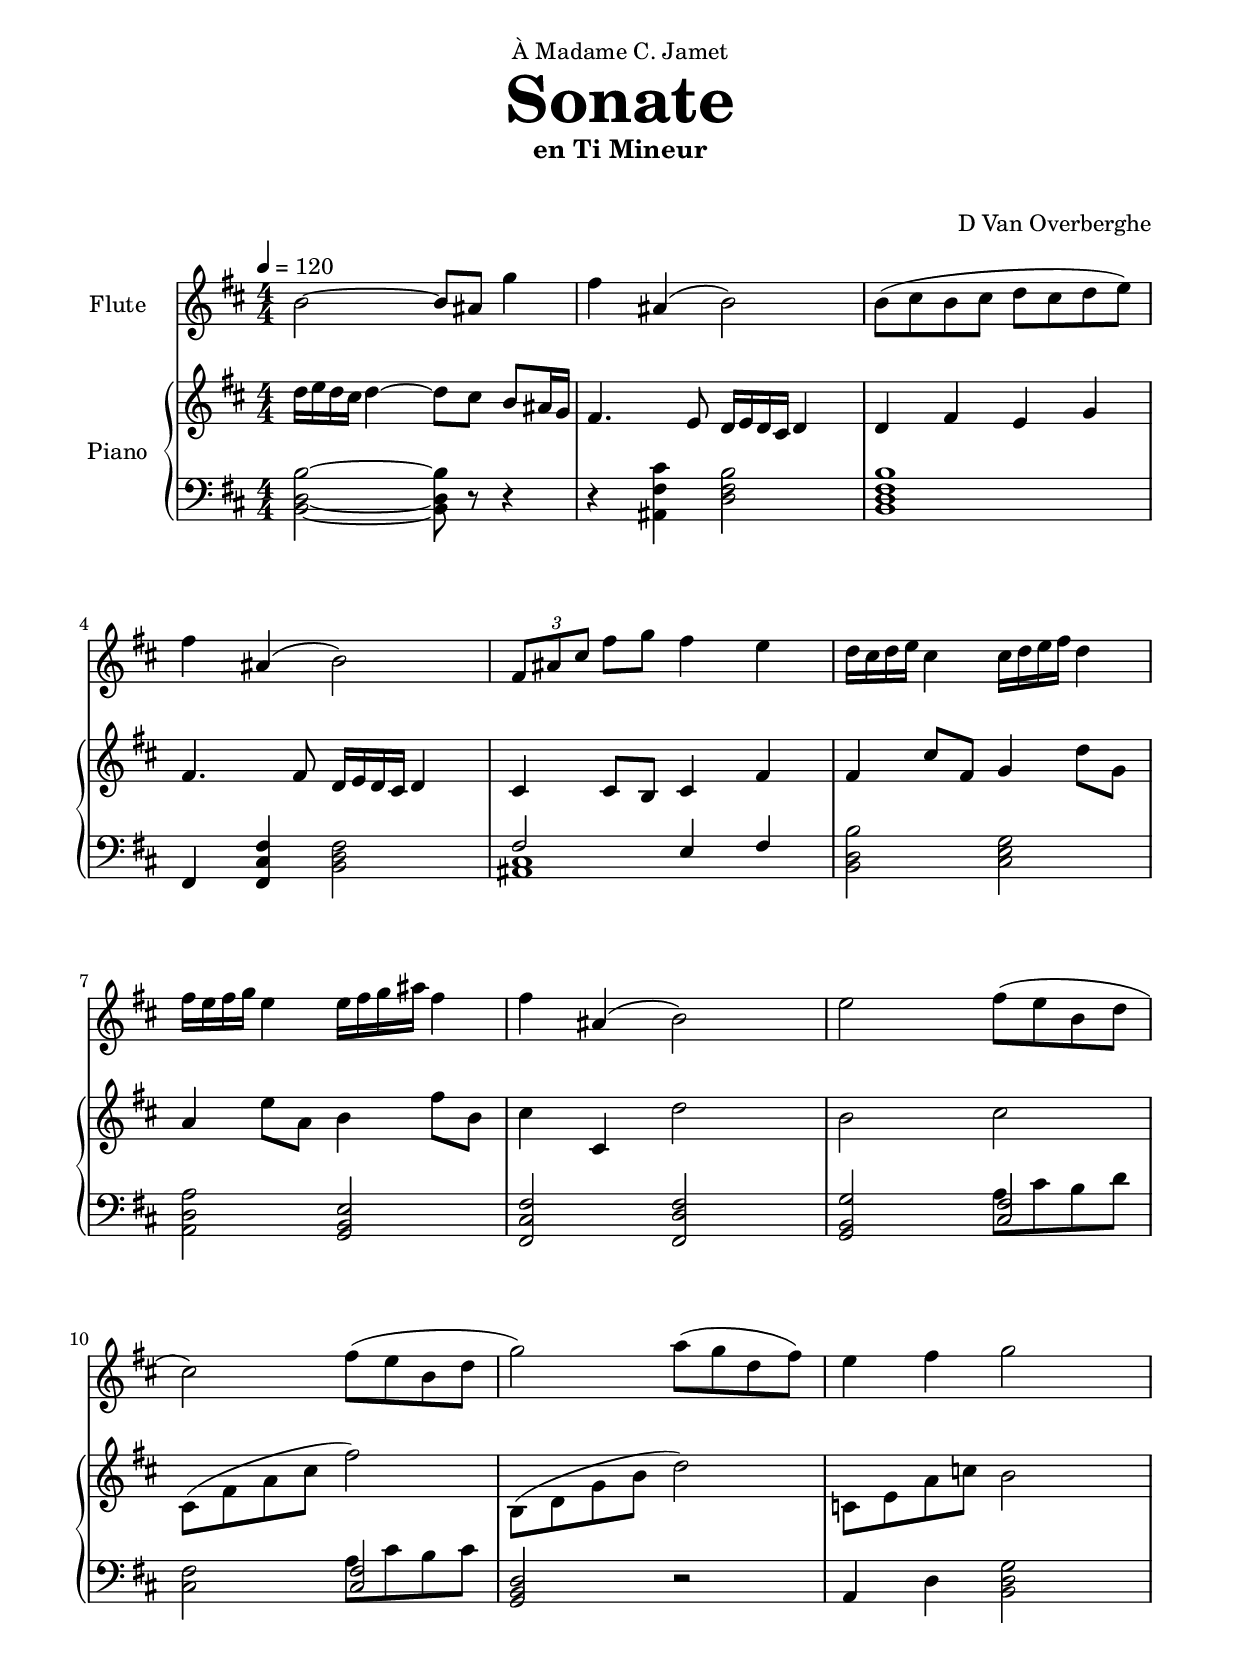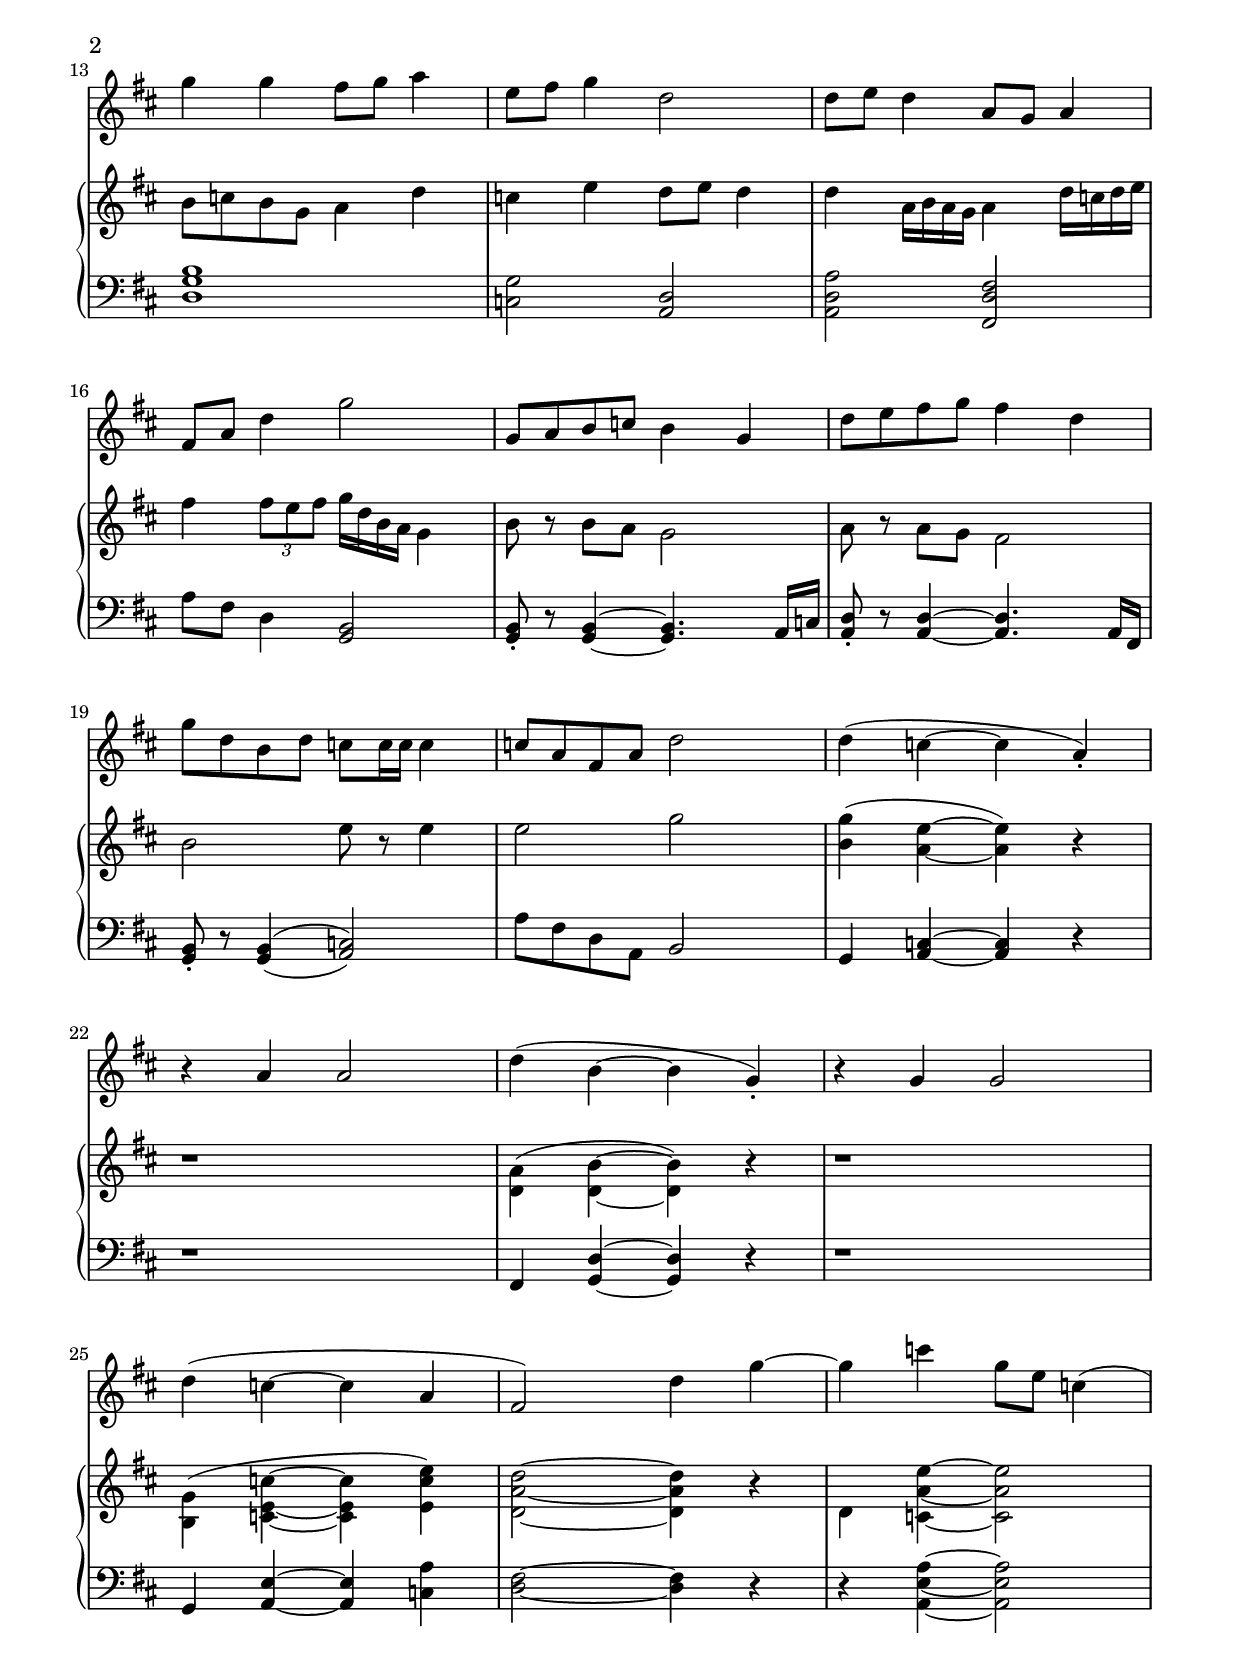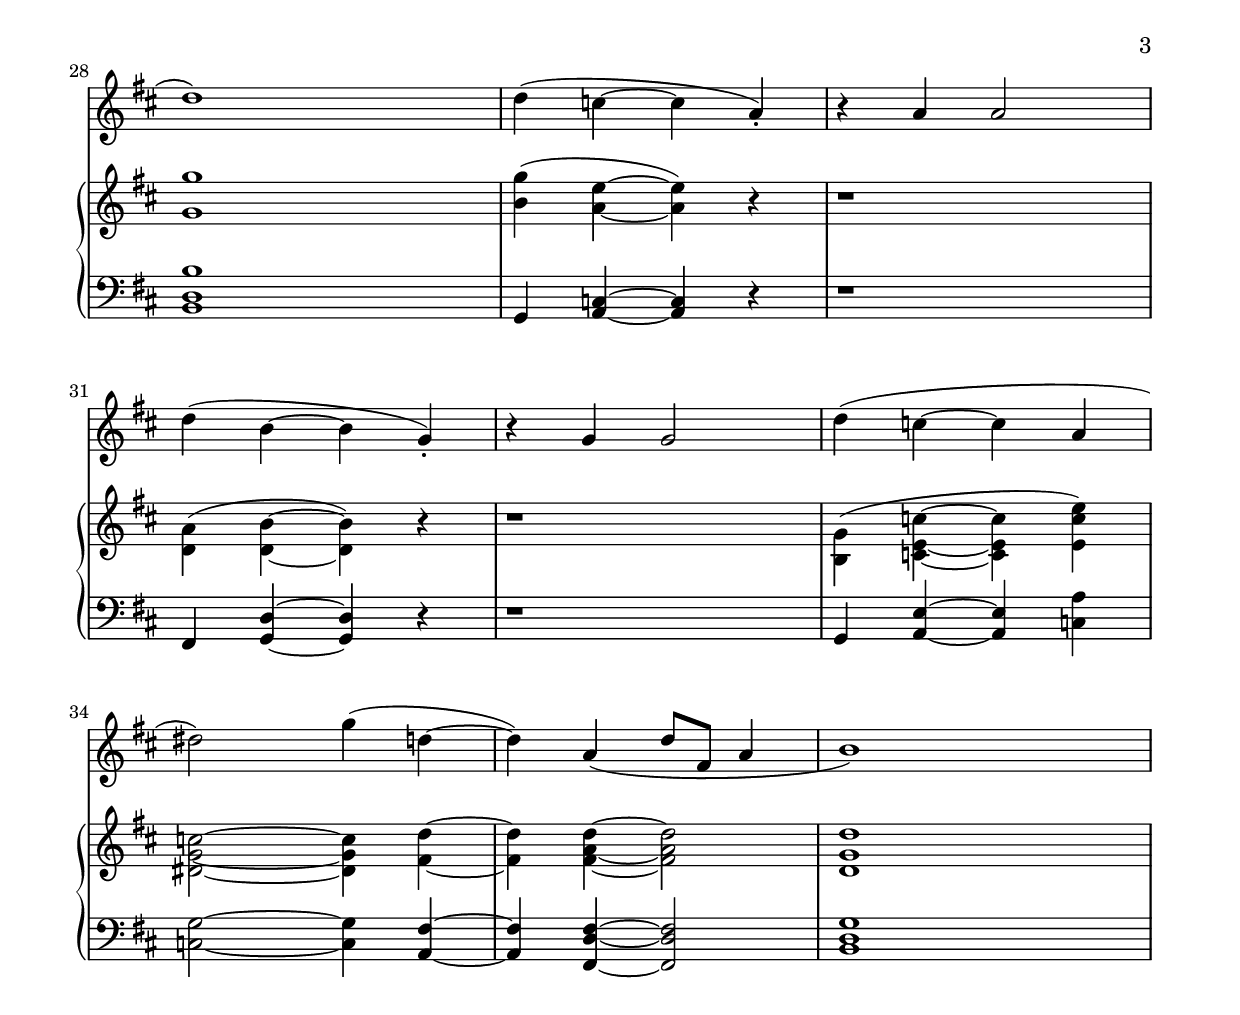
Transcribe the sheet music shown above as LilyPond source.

\version "2.18.2"
\header {
	dedication = \markup { \char ##x00C0 "Madame C. Jamet" }
	title = \markup { \vspace #2 \fontsize #5 \bold "Sonate" }
	subtitle = "en Ti Mineur"
	subsubtitle = \markup { \vspace #1 "" }
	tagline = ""
	composer = "D Van Overberghe"
}

\paper {
	top-margin = 15
	bottom-margin = 15
	left-margin = 15
	right-margin = 15
}

flute = \relative c''
{
	\clef treble
	\key b \minor
	\time 4/4 \numericTimeSignature
	\tempo 4 = 120
	b2~ b8 ais g'4 | fis ais,( b2) | b8( cis b cis d cis d e) | fis4 ais,( b2) | \tuplet 3/2 {fis8 ais cis} fis g fis4 e |
	d16 cis d e cis4 cis16 d e fis d4 | fis16 e fis g e4 e16 fis g ais fis4 | 
	fis ais,( b2) | e2 fis8( e b d | cis2) fis8( e b d | g2) a8( g d fis) | e4 fis g2 |
	g4 g fis8 g a4 | e8 fis g4 d2 | d8 e d4 a8 g a4 | fis8 a d4 g2 | g,8 a b c b4 g | d'8 e fis g fis4 d | g8 d b d c c16 c c4 | c8 a fis a d2 | d4( c~ c a-.) | r a a2 | d4( b~ b g-.) | r g g2 |
	d'4( c~ c a | fis2) d'4 g~ | g c g8 e c4( | d1) | d4( c~ c a-.) | r a a2 | d4( b~ b g-.) | r g g2 | d'4( c~ c a | dis2) g4( d~ | d) a_( d8 fis, a4 | b1) |
}

upper = \relative c''
{
	\clef treble
	\key b \minor
	\time 4/4 \numericTimeSignature
	d16 e d cis d4~ d8 cis b ais16 g | fis4. e8 d16 e d cis d4 | d fis e g | fis4. fis8 d16 e d cis d4 | cis4 cis8 b cis4 fis4 | fis cis'8 fis, g4 d'8 g, | a4 e'8 a, b4 fis'8 b, | cis4 cis, d'2 | b cis | cis,8( \stemDown fis a cis fis2) | b,,8( d g b d2) | c,8 e a c b2 | b8 c b g a4 d | c e d8 e d4 | d a16 b a g a4 d16 c d e | fis4 \tuplet 3/2 {fis8 e fis} g16 d b a g4 | b8 r b a g2 | a8 r a g fis2 | b e8 r e4 | e2 g2 | <b, g'>4( <a e'>~ <a e'>) r | r1 | <d, a'>4( <d b'>~ <d b'>) r | r1 |
	<b g'>4( <c e c'>~ <c e c'> <e c' e>) | <d a' d>2~ <d a' d>4 r | d <c a' e'>4~ <c a' e'>2 | <g' g'>1 | <b g'>4( <a e'>~ <a e'>) r | r1 | <d, a'>4( <d b'>~ <d b'>) r | r1 | <b g'>4( <c e c'>~ <c e c'> <e c' e>) | <dis g c>2~ <dis g c>4 <fis d'>4~ | <fis d'> <fis a d>~ <fis a d>2 | <d g d'>1 |
}

lower = \relative c
{
	\clef bass
	\key b \minor
	\time 4/4 \numericTimeSignature
	<b d b'>2~ <b d b'>8 r r4 | r <ais fis' cis'> <d fis b>2 | <b d fis b>1 | fis4 <fis cis' fis>4 <b d fis>2 | << { fis'2 e4 fis } \\ { <ais, cis>1 } >> | <b d b'>2 <cis e g> | <a d a'> <g b e> | <fis cis' fis> <fis d' fis> | <g b g'>2 << { <cis fis>2 } \\ { a'8 cis b d } >> | <cis, fis>2 << { <cis fis>2 } \\ {a'8 cis b cis } >> | <g, b d>2 r | a4 d <b d g>2 | <d g b>1 | <c g'>2 <a d> | <a d a'> <fis d' fis> | a'8 fis d4 <g, b>2 | <g b>8-. r <g b>4~ <g b>4. a16 c | <a d>8-. r <a d>4~ <a d>4. a16 fis | \set doubleSlurs = ##t <g b>8-. r <g b>4( <a c>2) \set doubleSlurs = ##f | a'8 fis d a b2 | g4 <a c>~ <a c> r | r1 | fis4 <g d'>~ <g d'> r | r1 |
	g4 <a e'>~ <a e'> <c a'> | <d fis>2~ <d fis>4 r | r <a~ e'_~ a~> <a e' a>2 | <b d b'>1 | g4 <a c>~ <a c> r | r1 | fis4 <g d'>~ <g d'> r | r1 |
	g4 <a e'>~ <a e'> <c a'> | <c g'>2~ <c g'>4 <a fis'>~ | <a fis'> <fis d' fis>~ <fis d' fis>2 | <b d g>1 |
	
}

\score
{

	<<
		\new Staff = "flute" \with {
		instrumentName = #"Flute"
		midiInstrument = "flute"
		}
		\flute
	
		\new PianoStaff \with {
		instrumentName = #"Piano"
		}
		<<
			\set Score.proportionalNotationDuration = #(ly:make-moment 1/12)
			\new Staff = "upper" \upper
			\new Staff = "lower" \lower
		>>
	>>
	\layout {
	}
}

\score {
	\unfoldRepeats
	<<
		\new Staff = "flute" \with {
		instrumentName = #"Flute"
		midiInstrument = "flute"
		}
		\flute
	
		\new PianoStaff \with {
		instrumentName = #"Piano"
		}
		<<
			\set Score.proportionalNotationDuration = #(ly:make-moment 1/12)
			\new Staff = "upper" \upper
			\new Staff = "lower" \lower
		>>
	>>
	\midi { }
}

\paper
{
	top-margin = 10
}